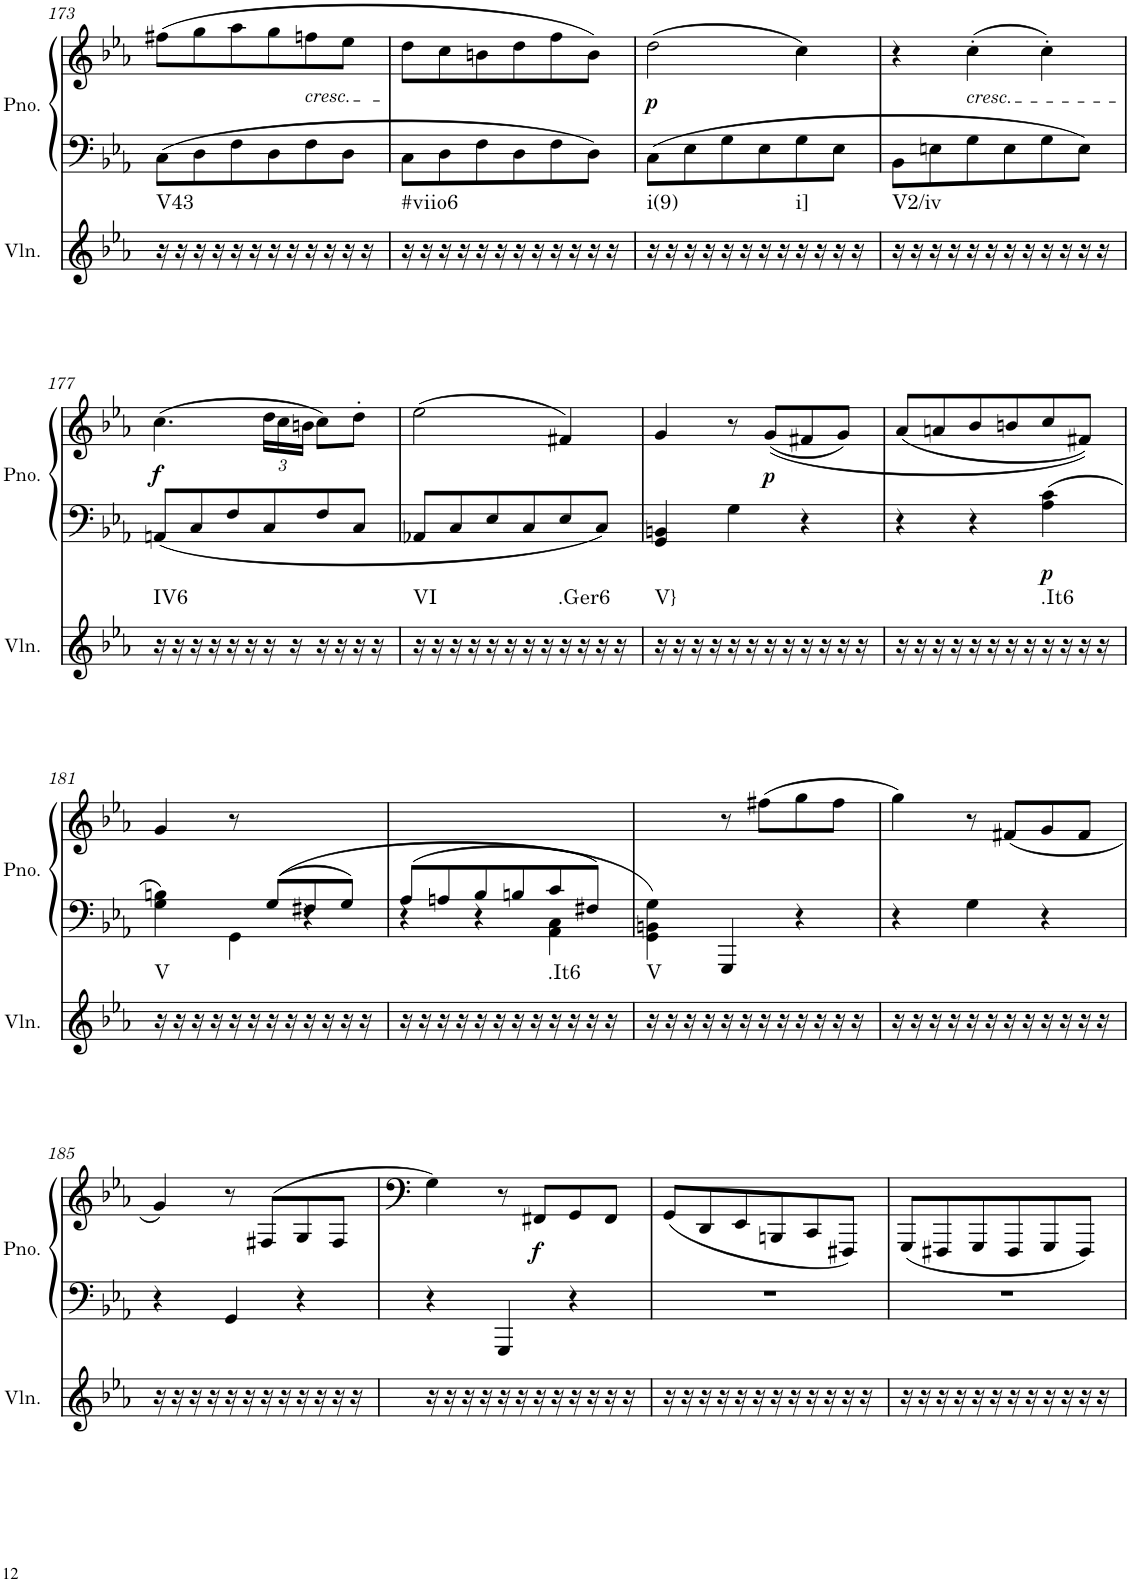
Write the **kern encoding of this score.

**kern	**harte	**kern	**kern	**dynam
*part2	*part2	*part1	*part1	*part1
*staff3	*	*staff2	*staff1	*staff1/2
*I"Violin	*	*I"Piano	*	*
*I'Vln.	*	*I'Pno.	*	*
!!LO:PB:g=z
*clefG2	*	*clefF4	*clefG2	*
*k[b-e-a-]	*	*k[b-e-a-]	*k[b-e-a-]	*
*M3/4	*	*M3/4	*M3/4	*
=173	=173	=173	=173	=173
!	!LO:H:kt=V43	!	!	!
16r	N	8C\L	(8ff#X\L	.
16r	.	.	.	.
16r	.	8D\	8gg\	.
16r	.	.	.	.
16r	.	8F\	8aa-\	.
16r	.	.	.	.
16r	.	8D\	8gg\	.
16r	.	.	.	.
!	!	!	!LO:TX:b:i:t=cresc.	!
16r	.	8F\	8ffn\	.
16r	.	.	.	.
16r	.	8D\J	8ee-\J	.
16r	.	.	.	.
=174	=174	=174	=174	=174
!	!LO:H:kt=#viio6	!	!	!
16r	N	8C\L	8dd\L	.
16r	.	.	.	.
16r	.	8D\	8cc\	.
16r	.	.	.	.
16r	.	8F\	8bn\	.
16r	.	.	.	.
16r	.	8D\	8dd\	.
16r	.	.	.	.
16r	.	8F\	8ff\	.
16r	.	.	.	.
16r	.	8D\J	8b\J)	.
16r	.	.	.	.
=175	=175	=175	=175	=175
!	!LO:H:kt=i(9)	!	!	!LO:DY:b
16r	N	8C\L	(2dd\	p
16r	.	.	.	.
16r	.	8E-\	.	.
16r	.	.	.	.
16r	.	8G\	.	.
16r	.	.	.	.
16r	.	8E-\	.	.
16r	.	.	.	.
!	!LO:H:kt=i]	!	!	!
16r	N	8G\	4cc\)	.
16r	.	.	.	.
16r	.	8E-\J	.	.
16r	.	.	.	.
=176	=176	=176	=176	=176
!	!LO:H:kt=V2/iv	!	!	!
16r	N	8BB-\L	4r	.
16r	.	.	.	.
16r	.	8En\	.	.
16r	.	.	.	.
!	!	!	!LO:TX:b:i:t=cresc.	!
16r	.	8G\	(4cc'\	.
16r	.	.	.	.
16r	.	8E\	.	.
16r	.	.	.	.
16r	.	8G\	4cc'\)	.
16r	.	.	.	.
16r	.	8E\J	.	.
16r	.	.	.	.
!!LO:LB:g=z
=177	=177	=177	=177	=177
!	!LO:H:kt=IV6	!	!	!LO:DY:b
16r	N	8AAn/L	(4.cc\	f
16r	.	.	.	.
16r	.	8C/	.	.
16r	.	.	.	.
16r	.	8F/	.	.
16r	.	.	.	.
*	*	*	*Xbrackettup	*
16r	.	8C/	24dd\LL	.
.	.	.	24cc\	.
16r	.	.	.	.
.	.	.	24bn\JJ	.
16r	.	8F/	8cc\L)	.
16r	.	.	.	.
16r	.	8C/J	8dd'\J	.
16r	.	.	.	.
=178	=178	=178	=178	=178
!	!LO:H:kt=VI	!	!	!
16r	N	8AA-X/L	(2ee-\	.
16r	.	.	.	.
16r	.	8C/	.	.
16r	.	.	.	.
16r	.	8E-/	.	.
16r	.	.	.	.
16r	.	8C/	.	.
16r	.	.	.	.
!	!LO:H:kt=.Ger6	!	!	!
16r	N	8E-/	4f#X/)	.
16r	.	.	.	.
16r	.	8C/J	.	.
16r	.	.	.	.
=179	=179	=179	=179	=179
!	!LO:H:kt=V}	!	!	!
16r	N	4GG/ 4BBn/	4g/	.
16r	.	.	.	.
16r	.	.	.	.
16r	.	.	.	.
16r	.	4G\	8r	.
16r	.	.	.	.
!	!	!	!	!LO:DY:b
16r	.	.	((<8g/L	p
16r	.	.	.	.
16r	.	4r	8f#X/	.
16r	.	.	.	.
16r	.	.	8g/J)	.
16r	.	.	.	.
=180	=180	=180	=180	=180
16r	.	4r	(8a-/L	.
16r	.	.	.	.
16r	.	.	8an/	.
16r	.	.	.	.
16r	.	4r	8b-/	.
16r	.	.	.	.
16r	.	.	8bn/	.
16r	.	.	.	.
!	!LO:H:kt=.It6	!	!	!LO:DY:b=2
16r	N	4A-\ 4c\	8cc/	p
16r	.	.	.	.
16r	.	.	8f#X/J))	.
16r	.	.	.	.
!!LO:LB:g=z
=181	=181	=181	=181	=181
*	*	*^	*	*
!	!LO:H:kt=V	!	!	!	!
16r	N	4.ryy	4G\ 4Bn\	4g/	.
16r	.	.	.	.	.
16r	.	.	.	.	.
16r	.	.	.	.	.
16r	.	.	4GG\	8r	.
16r	.	.	.	.	.
16r	.	8G/L	.	4.ryy	.
16r	.	.	.	.	.
16r	.	8F#X/	4r	.	.
16r	.	.	.	.	.
16r	.	8G/J	.	.	.
16r	.	.	.	.	.
=182	=182	=182	=182	=182	=182
16r	.	8A-/L	4r	2.ryy	.
16r	.	.	.	.	.
16r	.	8An/	.	.	.
16r	.	.	.	.	.
16r	.	8B-/	4r	.	.
16r	.	.	.	.	.
16r	.	8Bn/	.	.	.
16r	.	.	.	.	.
!	!LO:H:kt=.It6	!	!	!	!
16r	N	8c/	4AA-\ 4C\	.	.
16r	.	.	.	.	.
16r	.	8F#X/J	.	.	.
16r	.	.	.	.	.
=183	=183	=183	=183	=183	=183
!	!LO:H:kt=V	!	!	!	!
16r	N	4G\	4GG\ 4BBn\	4ryy	.
16r	.	.	.	.	.
16r	.	.	.	.	.
16r	.	.	.	.	.
16r	.	2ryy	4GGG/	8r	.
16r	.	.	.	.	.
16r	.	.	.	(8ff#X\L	.
16r	.	.	.	.	.
16r	.	.	4r	8gg\	.
16r	.	.	.	.	.
16r	.	.	.	8ff#\J	.
16r	.	.	.	.	.
*	*	*v	*v	*	*
=184	=184	=184	=184	=184
16r	.	4r	4gg\)	.
16r	.	.	.	.
16r	.	.	.	.
16r	.	.	.	.
16r	.	4G\	8r	.
16r	.	.	.	.
16r	.	.	(8f#X/L	.
16r	.	.	.	.
16r	.	4r	8g/	.
16r	.	.	.	.
16r	.	.	8f#/J	.
16r	.	.	.	.
!!LO:LB:g=z
=185	=185	=185	=185	=185
16r	.	4r	4g/)	.
16r	.	.	.	.
16r	.	.	.	.
16r	.	.	.	.
16r	.	4GG/	8r	.
16r	.	.	.	.
16r	.	.	(8F#X/L	.
16r	.	.	.	.
16r	.	4r	8G/	.
16r	.	.	.	.
16r	.	.	8F#/J	.
16r	.	.	.	.
=186	=186	=186	=186	=186
16r	.	4r	4G\)	.
16r	.	.	.	.
16r	.	.	.	.
16r	.	.	.	.
16r	.	4GGG/	8r	.
16r	.	.	.	.
!	!	!	!	!LO:DY:b
16r	.	.	8FF#X/L	f
16r	.	.	.	.
16r	.	4r	8GG/	.
16r	.	.	.	.
16r	.	.	8FF#/J	.
16r	.	.	.	.
=187	=187	=187	=187	=187
16r	.	2.r	(8GG/L	.
16r	.	.	.	.
16r	.	.	8DD/	.
16r	.	.	.	.
16r	.	.	8EE-/	.
16r	.	.	.	.
16r	.	.	8BBBn/	.
16r	.	.	.	.
16r	.	.	8CC/	.
16r	.	.	.	.
16r	.	.	8FFF#X/J)	.
16r	.	.	.	.
=188	=188	=188	=188	=188
16r	.	2.r	(8GGG/L	.
16r	.	.	.	.
16r	.	.	8FFF#X/	.
16r	.	.	.	.
16r	.	.	8GGG/	.
16r	.	.	.	.
16r	.	.	8FFF#/	.
16r	.	.	.	.
16r	.	.	8GGG/	.
16r	.	.	.	.
16r	.	.	8FFF#/J)	.
16r	.	.	.	.
=	=	=	=	=
*-	*-	*-	*-	*-
